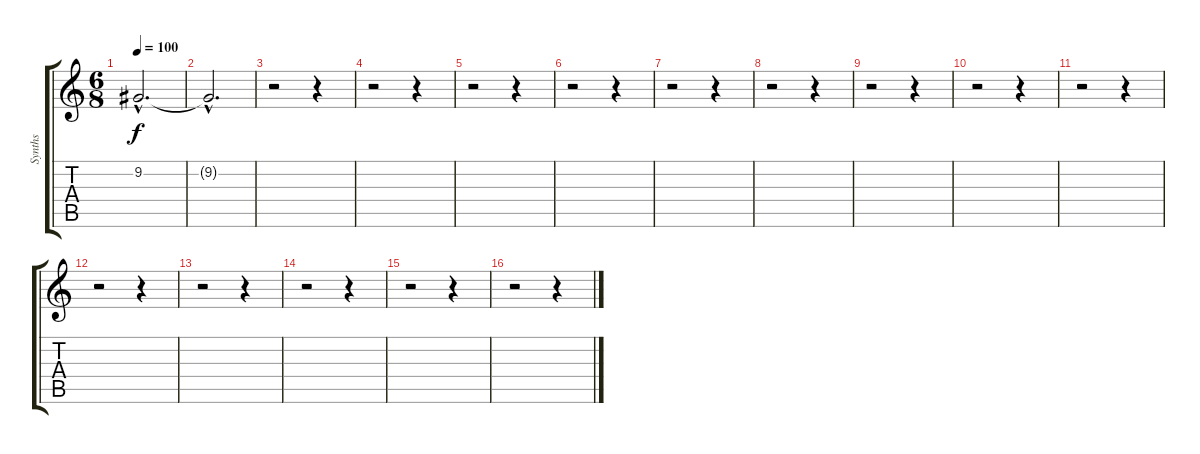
\track ("Synths" "Synths") {instrument synthbrass2}
\staff {score tabs}
\tuning (E4 B3 G3 D3 A2 E2) {hide}
\ts (6 8)
\tempo 100
\clef g2
\ks c
9.2{hac}.2{d dy f} |
9.2{hac t}.2{d} |
r.2 r.4 |
r.2 r.4 |
r.2 r.4 |
r.2 r.4 |
r.2 r.4 |
r.2 r.4 |
r.2 r.4 |
r.2 r.4 |
r.2 r.4 |
r.2 r.4 |
r.2 r.4 |
r.2 r.4 |
r.2 r.4 |
r.2 r.4
